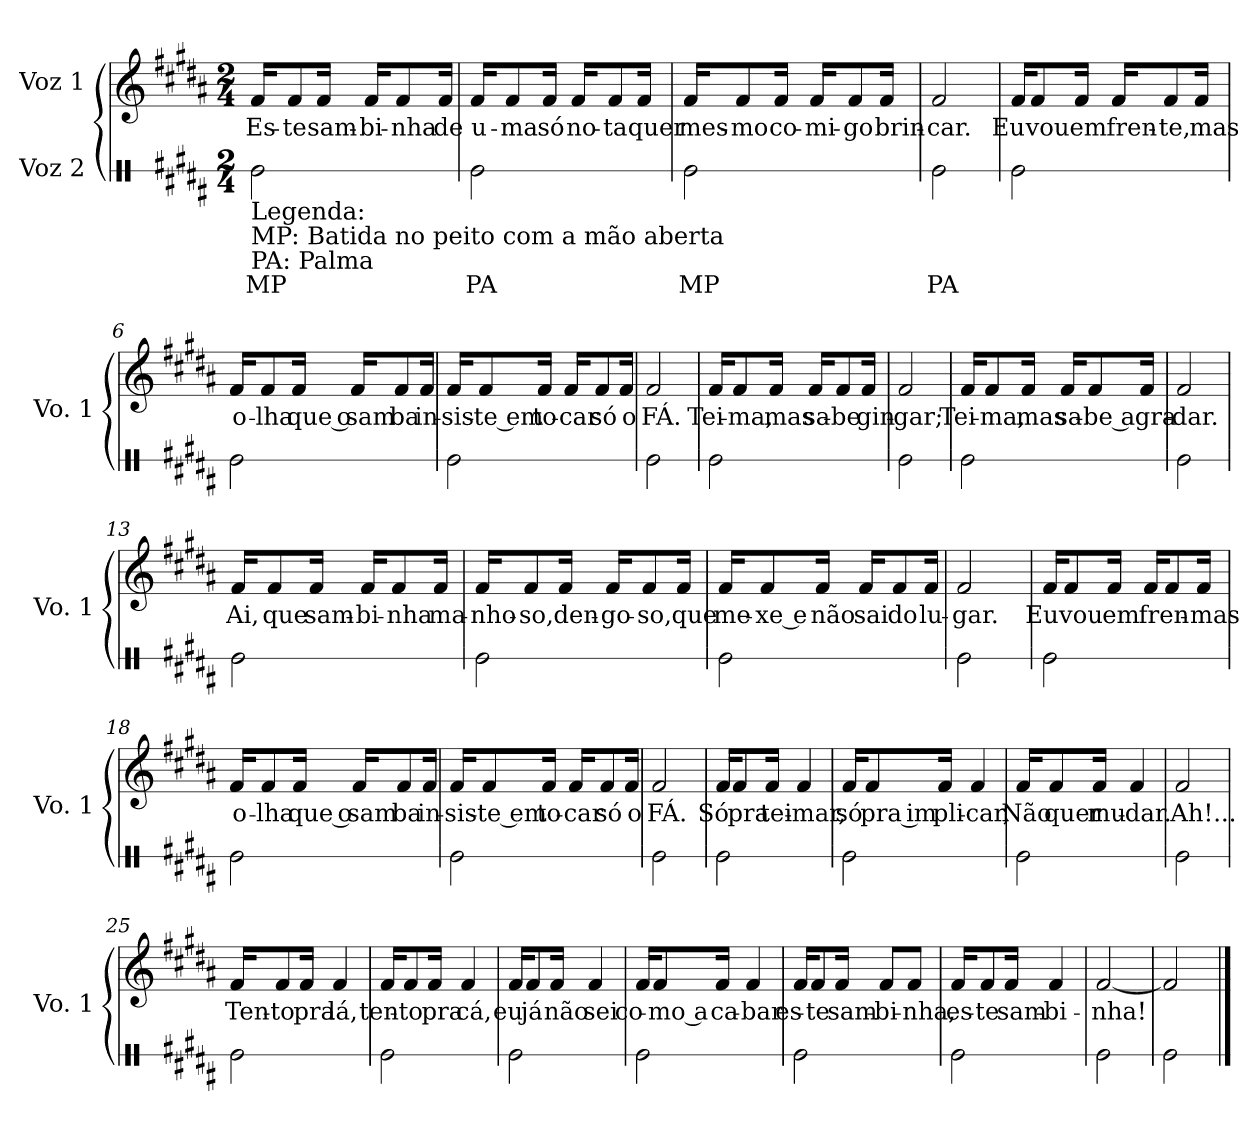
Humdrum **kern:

**kern	**text	**kern	**text
*part2	*part2	*part1	*part1
*staff2	*staff2	*staff1	*staff1
*I"Voz 2	*	*I"Voz 1	*
*	*	*I'Vo. 1	*
*stria1	*	*	*
*clefX	*	*clefG2	*
*k[f#c#g#d#a#]	*	*k[f#c#g#d#a#]	*
*M2/4	*	*M2/4	*
*MM70	*	*MM70	*
=1	=1	=1	=1
!LO:TX:b:t=Legenda&colon;	!	!	!
!LO:TX:b:t=MP&colon; Batida no peito com a mão aberta	!	!	!
!LO:TX:b:t=PA&colon; Palma	!	!	!
!	!LO:LY:b	!	!LO:LY:b
2Re\	MP	16f#/KL	Es-
!	!	!	!LO:LY:b
.	.	8f#/	-te
!	!	!	!LO:LY:b
.	.	16f#/Jk	sam-
!	!	!	!LO:LY:b
.	.	16f#/KL	-bi-
!	!	!	!LO:LY:b
.	.	8f#/	-nha
!	!	!	!LO:LY:b
.	.	16f#/Jk	de
=2	=2	=2	=2
!	!LO:LY:b	!	!LO:LY:b
2Re\	PA	16f#/KL	u-
!	!	!	!LO:LY:b
.	.	8f#/	-ma
!	!	!	!LO:LY:b
.	.	16f#/Jk	só
!	!	!	!LO:LY:b
.	.	16f#/KL	no-
!	!	!	!LO:LY:b
.	.	8f#/	-ta
!	!	!	!LO:LY:b
.	.	16f#/Jk	quer
=3	=3	=3	=3
!	!LO:LY:b	!	!LO:LY:b
2Re\	MP	16f#/KL	mes-
!	!	!	!LO:LY:b
.	.	8f#/	-mo
!	!	!	!LO:LY:b
.	.	16f#/Jk	co-
!	!	!	!LO:LY:b
.	.	16f#/KL	-mi-
!	!	!	!LO:LY:b
.	.	8f#/	-go
!	!	!	!LO:LY:b
.	.	16f#/Jk	brin-
=4	=4	=4	=4
!	!LO:LY:b	!	!LO:LY:b
2Re\	PA	2f#/	-car.
!!LO:LB:g=z
=5	=5	=5	=5
!	!	!	!LO:LY:b
2Re\	.	16f#/KL	Eu
!	!	!	!LO:LY:b
.	.	8f#/	vou
!	!	!	!LO:LY:b
.	.	16f#/Jk	em
!	!	!	!LO:LY:b
.	.	16f#/KL	fren-
!	!	!	!LO:LY:b
.	.	8f#/	-te,
!	!	!	!LO:LY:b
.	.	16f#/Jk	mas
=6	=6	=6	=6
!	!	!	!LO:LY:b
2Re\	.	16f#/KL	o-
!	!	!	!LO:LY:b
.	.	8f#/	-lha
!	!	!	!LO:LY:b
.	.	16f#/Jk	que o
!	!	!	!LO:LY:b
.	.	16f#/KL	sam-
!	!	!	!LO:LY:b
.	.	8f#/	-ba
!	!	!	!LO:LY:b
.	.	16f#/Jk	in-
=7	=7	=7	=7
!	!	!	!LO:LY:b
2Re\	.	16f#/KL	-sis-
!	!	!	!LO:LY:b
.	.	8f#/	-te em
!	!	!	!LO:LY:b
.	.	16f#/Jk	to-
!	!	!	!LO:LY:b
.	.	16f#/KL	-car
!	!	!	!LO:LY:b
.	.	8f#/	só
!	!	!	!LO:LY:b
.	.	16f#/Jk	o
=8	=8	=8	=8
!	!	!	!LO:LY:b
2Re\	.	2f#/	FÁ.
!!LO:LB:g=z
=9	=9	=9	=9
!	!	!	!LO:LY:b
2Re\	.	16f#/KL	Tei-
!	!	!	!LO:LY:b
.	.	8f#/	-ma,
!	!	!	!LO:LY:b
.	.	16f#/Jk	mas
!	!	!	!LO:LY:b
.	.	16f#/KL	sa-
!	!	!	!LO:LY:b
.	.	8f#/	-be
!	!	!	!LO:LY:b
.	.	16f#/Jk	gin-
=10	=10	=10	=10
!	!	!	!LO:LY:b
2Re\	.	2f#/	-gar;
=11	=11	=11	=11
!	!	!	!LO:LY:b
2Re\	.	16f#/KL	Tei-
!	!	!	!LO:LY:b
.	.	8f#/	-ma,
!	!	!	!LO:LY:b
.	.	16f#/Jk	mas
!	!	!	!LO:LY:b
.	.	16f#/KL	sa-
!	!	!	!LO:LY:b
.	.	8f#/	-be a-
!	!	!	!LO:LY:b
.	.	16f#/Jk	-gra-
=12	=12	=12	=12
!	!	!	!LO:LY:b
2Re\	.	2f#/	-dar.
!!LO:LB:g=z
=13	=13	=13	=13
!	!	!	!LO:LY:b
2Re\	.	16f#/KL	Ai,
!	!	!	!LO:LY:b
.	.	8f#/	que
!	!	!	!LO:LY:b
.	.	16f#/Jk	sam-
!	!	!	!LO:LY:b
.	.	16f#/KL	-bi-
!	!	!	!LO:LY:b
.	.	8f#/	-nha
!	!	!	!LO:LY:b
.	.	16f#/Jk	ma-
=14	=14	=14	=14
!	!	!	!LO:LY:b
2Re\	.	16f#/KL	-nho-
!	!	!	!LO:LY:b
.	.	8f#/	-so,
!	!	!	!LO:LY:b
.	.	16f#/Jk	den-
!	!	!	!LO:LY:b
.	.	16f#/KL	-go-
!	!	!	!LO:LY:b
.	.	8f#/	-so,
!	!	!	!LO:LY:b
.	.	16f#/Jk	que
=15	=15	=15	=15
!	!	!	!LO:LY:b
2Re\	.	16f#/KL	me-
!	!	!	!LO:LY:b
.	.	8f#/	-xe e
!	!	!	!LO:LY:b
.	.	16f#/Jk	não
!	!	!	!LO:LY:b
.	.	16f#/KL	sai
!	!	!	!LO:LY:b
.	.	8f#/	do
!	!	!	!LO:LY:b
.	.	16f#/Jk	lu-
=16	=16	=16	=16
!	!	!	!LO:LY:b
2Re\	.	2f#/	-gar.
!!LO:LB:g=z
=17	=17	=17	=17
!	!	!	!LO:LY:b
2Re\	.	16f#/KL	Eu
!	!	!	!LO:LY:b
.	.	8f#/	vou
!	!	!	!LO:LY:b
.	.	16f#/Jk	em
!	!	!	!LO:LY:b
.	.	16f#/KL	fren-
.	.	8f#/	.
!	!	!	!LO:LY:b
.	.	16f#/Jk	mas
=18	=18	=18	=18
!	!	!	!LO:LY:b
2Re\	.	16f#/KL	o-
!	!	!	!LO:LY:b
.	.	8f#/	-lha
!	!	!	!LO:LY:b
.	.	16f#/Jk	que o
!	!	!	!LO:LY:b
.	.	16f#/KL	sam-
!	!	!	!LO:LY:b
.	.	8f#/	-ba
!	!	!	!LO:LY:b
.	.	16f#/Jk	in-
=19	=19	=19	=19
!	!	!	!LO:LY:b
2Re\	.	16f#/KL	-sis-
!	!	!	!LO:LY:b
.	.	8f#/	-te em
!	!	!	!LO:LY:b
.	.	16f#/Jk	to-
!	!	!	!LO:LY:b
.	.	16f#/KL	-car
!	!	!	!LO:LY:b
.	.	8f#/	só
!	!	!	!LO:LY:b
.	.	16f#/Jk	o
=20	=20	=20	=20
!	!	!	!LO:LY:b
2Re\	.	2f#/	FÁ.
!!LO:PB:g=z
=21	=21	=21	=21
!	!	!	!LO:LY:b
2Re\	.	16f#/KL	Só
!	!	!	!LO:LY:b
.	.	8f#/	pra
!	!	!	!LO:LY:b
.	.	16f#/Jk	tei-
!	!	!	!LO:LY:b
.	.	4f#/	-mar,
=22	=22	=22	=22
!	!	!	!LO:LY:b
2Re\	.	16f#/KL	só
!	!	!	!LO:LY:b
.	.	8f#/	pra im-
!	!	!	!LO:LY:b
.	.	16f#/Jk	-pli-
!	!	!	!LO:LY:b
.	.	4f#/	-car,
=23	=23	=23	=23
!	!	!	!LO:LY:b
2Re\	.	16f#/KL	Não
!	!	!	!LO:LY:b
.	.	8f#/	quer
!	!	!	!LO:LY:b
.	.	16f#/Jk	mu-
!	!	!	!LO:LY:b
.	.	4f#/	-dar.
=24	=24	=24	=24
!	!	!	!LO:LY:b
2Re\	.	2f#/	Ah!...
=25	=25	=25	=25
!	!	!	!LO:LY:b
2Re\	.	16f#/KL	Ten-
!	!	!	!LO:LY:b
.	.	8f#/	-to
!	!	!	!LO:LY:b
.	.	16f#/Jk	pra
!	!	!	!LO:LY:b
.	.	4f#/	lá,
!!LO:LB:g=z
=26	=26	=26	=26
!	!	!	!LO:LY:b
2Re\	.	16f#/KL	ten-
!	!	!	!LO:LY:b
.	.	8f#/	-to
!	!	!	!LO:LY:b
.	.	16f#/Jk	pra
!	!	!	!LO:LY:b
.	.	4f#/	cá,
=27	=27	=27	=27
!	!	!	!LO:LY:b
2Re\	.	16f#/KL	eu
!	!	!	!LO:LY:b
.	.	8f#/	já
!	!	!	!LO:LY:b
.	.	16f#/Jk	não
!	!	!	!LO:LY:b
.	.	4f#/	sei
=28	=28	=28	=28
!	!	!	!LO:LY:b
2Re\	.	16f#/KL	co-
!	!	!	!LO:LY:b
.	.	8f#/	-mo a-
!	!	!	!LO:LY:b
.	.	16f#/Jk	-ca-
!	!	!	!LO:LY:b
.	.	4f#/	-bar
=29	=29	=29	=29
!	!	!	!LO:LY:b
2Re\	.	16f#/KL	es-
!	!	!	!LO:LY:b
.	.	8f#/	-te
!	!	!	!LO:LY:b
.	.	16f#/Jk	sam-
!	!	!	!LO:LY:b
.	.	8f#/L	-bi-
!	!	!	!LO:LY:b
.	.	8f#/J	-nha,
!!LO:LB:g=z
=30	=30	=30	=30
!	!	!	!LO:LY:b
2Re\	.	16f#/KL	es-
!	!	!	!LO:LY:b
.	.	8f#/	-te
!	!	!	!LO:LY:b
.	.	16f#/Jk	sam-
!	!	!	!LO:LY:b
.	.	4f#/	-bi-
=31	=31	=31	=31
!	!	!	!LO:LY:b
2Re\	.	[2f#/	-nha!
=32	=32	=32	=32
2Re\	.	2f#/]	.
==	==	==	==
*-	*-	*-	*-
